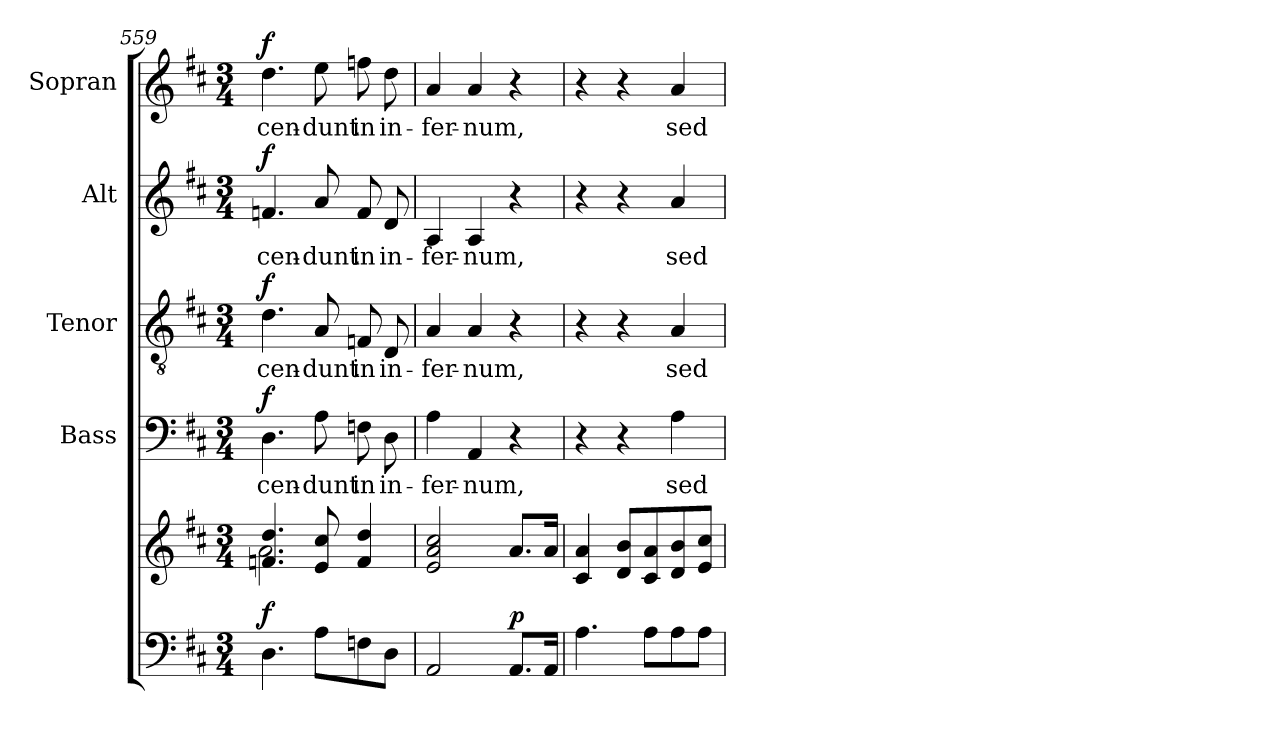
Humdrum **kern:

**kern	**kern	**dynam	**kern	**text	**dynam	**kern	**text	**dynam	**kern	**text	**dynam	**kern	**text	**dynam
*part5	*part5	*part5	*part4	*part4	*part4	*part3	*part3	*part3	*part2	*part2	*part2	*part1	*part1	*part1
*staff6	*staff5	*staff5/6	*staff4	*staff4	*staff4	*staff3	*staff3	*staff3	*staff2	*staff2	*staff2	*staff1	*staff1	*staff1
*	*	*	*I"Bass	*	*	*I"Tenor	*	*	*I"Alt	*	*	*I"Sopran	*	*
*	*	*	*I'B.	*	*	*I'T.	*	*	*I'A.	*	*	*I'S.	*	*
*clefF4	*clefG2	*	*clefF4	*	*	*clefGv2	*	*	*clefG2	*	*	*clefG2	*	*
*k[f#c#]	*k[f#c#]	*	*k[f#c#]	*	*	*k[f#c#]	*	*	*k[f#c#]	*	*	*k[f#c#]	*	*
*D:	*D:	*	*D:	*	*	*D:	*	*	*D:	*	*	*D:	*	*
*M3/4	*M3/4	*	*M3/4	*	*	*M3/4	*	*	*M3/4	*	*	*M3/4	*	*
=559	=559	=559	=559	=559	=559	=559	=559	=559	=559	=559	=559	=559	=559	=559
*	*^	*	*	*	*	*	*	*	*	*	*	*	*	*
!	!	!	!LO:DY:a=2	!	!LO:LY:b	!LO:DY:a	!	!LO:LY:b	!LO:DY:a	!	!LO:LY:b	!LO:DY:a	!	!LO:LY:b	!LO:DY:a
4.D\	4.fn/ 4.dd/	2.a\	f	4.D\	-cen-	f	4.d\	-cen-	f	4.fn/	-cen-	f	4.dd\	-cen-	f
!	!	!	!	!	!LO:LY:b	!	!	!LO:LY:b	!	!	!LO:LY:b	!	!	!LO:LY:b	!
8A\L	8e/ 8cc#/	.	.	8A\	-dunt	.	8A/	-dunt	.	8a/	-dunt	.	8ee\	-dunt	.
!	!	!	!	!	!LO:LY:b	!	!	!LO:LY:b	!	!	!LO:LY:b	!	!	!LO:LY:b	!
8Fn\	4f/ 4dd/	.	.	8Fn\	in	.	8Fn/	in	.	8f/	in	.	8ffn\	in	.
!	!	!	!	!	!LO:LY:b	!	!	!LO:LY:b	!	!	!LO:LY:b	!	!	!LO:LY:b	!
8D\J	.	.	.	8D\	in-	.	8D/	in-	.	8d/	in-	.	8dd\	in-	.
*	*v	*v	*	*	*	*	*	*	*	*	*	*	*	*	*
=560	=560	=560	=560	=560	=560	=560	=560	=560	=560	=560	=560	=560	=560	=560
!	!	!	!	!LO:LY:b	!	!	!LO:LY:b	!	!	!LO:LY:b	!	!	!LO:LY:b	!
2AA/	2e/ 2a/ 2cc#/	.	4A\	-fer-	.	4A/	-fer-	.	4A/	-fer-	.	4a/	-fer-	.
!	!	!	!	!LO:LY:b	!	!	!LO:LY:b	!	!	!LO:LY:b	!	!	!LO:LY:b	!
.	.	.	4AA/	-num,	.	4A/	-num,	.	4A/	-num,	.	4a/	-num,	.
!	!	!LO:DY:a=2	!	!	!	!	!	!	!	!	!	!	!	!
8.AA/L	8.a/L	p	4r	.	.	4r	.	.	4r	.	.	4r	.	.
16AA/Jk	16a/Jk	.	.	.	.	.	.	.	.	.	.	.	.	.
=561	=561	=561	=561	=561	=561	=561	=561	=561	=561	=561	=561	=561	=561	=561
4.A\	4c#/ 4a/	.	4r	.	.	4r	.	.	4r	.	.	4r	.	.
.	8d/ 8b/L	.	4r	.	.	4r	.	.	4r	.	.	4r	.	.
8A\L	8c#/ 8a/	.	.	.	.	.	.	.	.	.	.	.	.	.
!	!	!	!	!LO:LY:b	!	!	!LO:LY:b	!	!	!LO:LY:b	!	!	!LO:LY:b	!
8A\	8d/ 8b/	.	4A\	sed	.	4A/	sed	.	4a/	sed	.	4a/	sed	.
8A\J	8e/ 8cc#/J	.	.	.	.	.	.	.	.	.	.	.	.	.
=	=	=	=	=	=	=	=	=	=	=	=	=	=	=
*-	*-	*-	*-	*-	*-	*-	*-	*-	*-	*-	*-	*-	*-	*-
